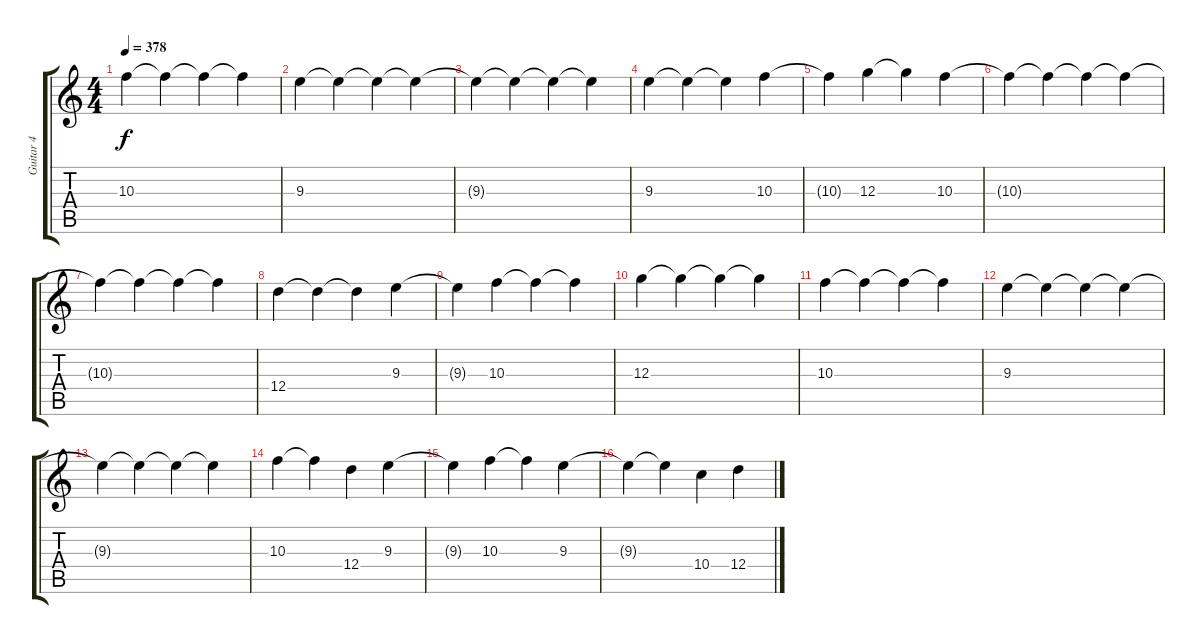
\track ("Guitar 4" "Guitar 4") {instrument distortionguitar}
\staff {score tabs}
\tuning (E4 B3 G3 D3 A2 D2) {hide}
\ts (4 4)
\tempo 378
\clef g2
\ks c
10.3.4{dy f} 10.3{t}.4 10.3{t}.4 10.3{t}.4 |
9.3.4 9.3{t}.4 9.3{t}.4 9.3{t}.4 |
9.3{t}.4 9.3{t}.4 9.3{t}.4 9.3{t}.4 |
9.3.4 9.3{t}.4 9.3{t}.4 10.3.4 |
10.3{t}.4 12.3.4 12.3{t}.4 10.3.4 |
10.3{t}.4 10.3{t}.4 10.3{t}.4 10.3{t}.4 |
10.3{t}.4 10.3{t}.4 10.3{t}.4 10.3{t}.4 |
12.4.4 12.4{t}.4 12.4{t}.4 9.3.4 |
9.3{t}.4 10.3.4 10.3{t}.4 10.3{t}.4 |
12.3.4 12.3{t}.4 12.3{t}.4 12.3{t}.4 |
10.3.4 10.3{t}.4 10.3{t}.4 10.3{t}.4 |
9.3.4 9.3{t}.4 9.3{t}.4 9.3{t}.4 |
9.3{t}.4 9.3{t}.4 9.3{t}.4 9.3{t}.4 |
10.3.4 10.3{t}.4 12.4.4 9.3.4 |
9.3{t}.4 10.3.4 10.3{t}.4 9.3.4 |
9.3{t}.4 9.3{t}.4 10.4.4 12.4{sl}.4
